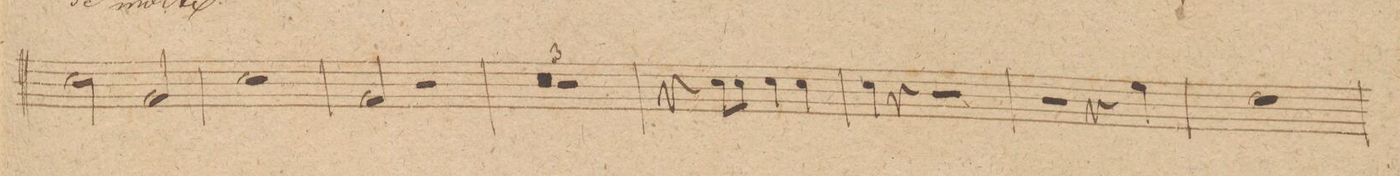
**kern	**dynam
*I"Trompetto. 1mo in A.	*
*clefG2	*
*k[f#c#g#]	*
*met(c)	*
*M4/4	*
2a\	.
2e/	.
=68	=68
1a	.
=69	=69
2e/	.
2r	.
=70	=70
0r	.
=71	=71
=72	=72
1r	.
=73	=73
4r	.
8a\L	.
8a\J	.
4a\	.
4a\	.
=74	=74
4a\	.
4r	.
2r	.
=75	=75
2r	.
4r	.
4cc#\	.
=76	=76
1b	.
=77	=77
*-	*-
